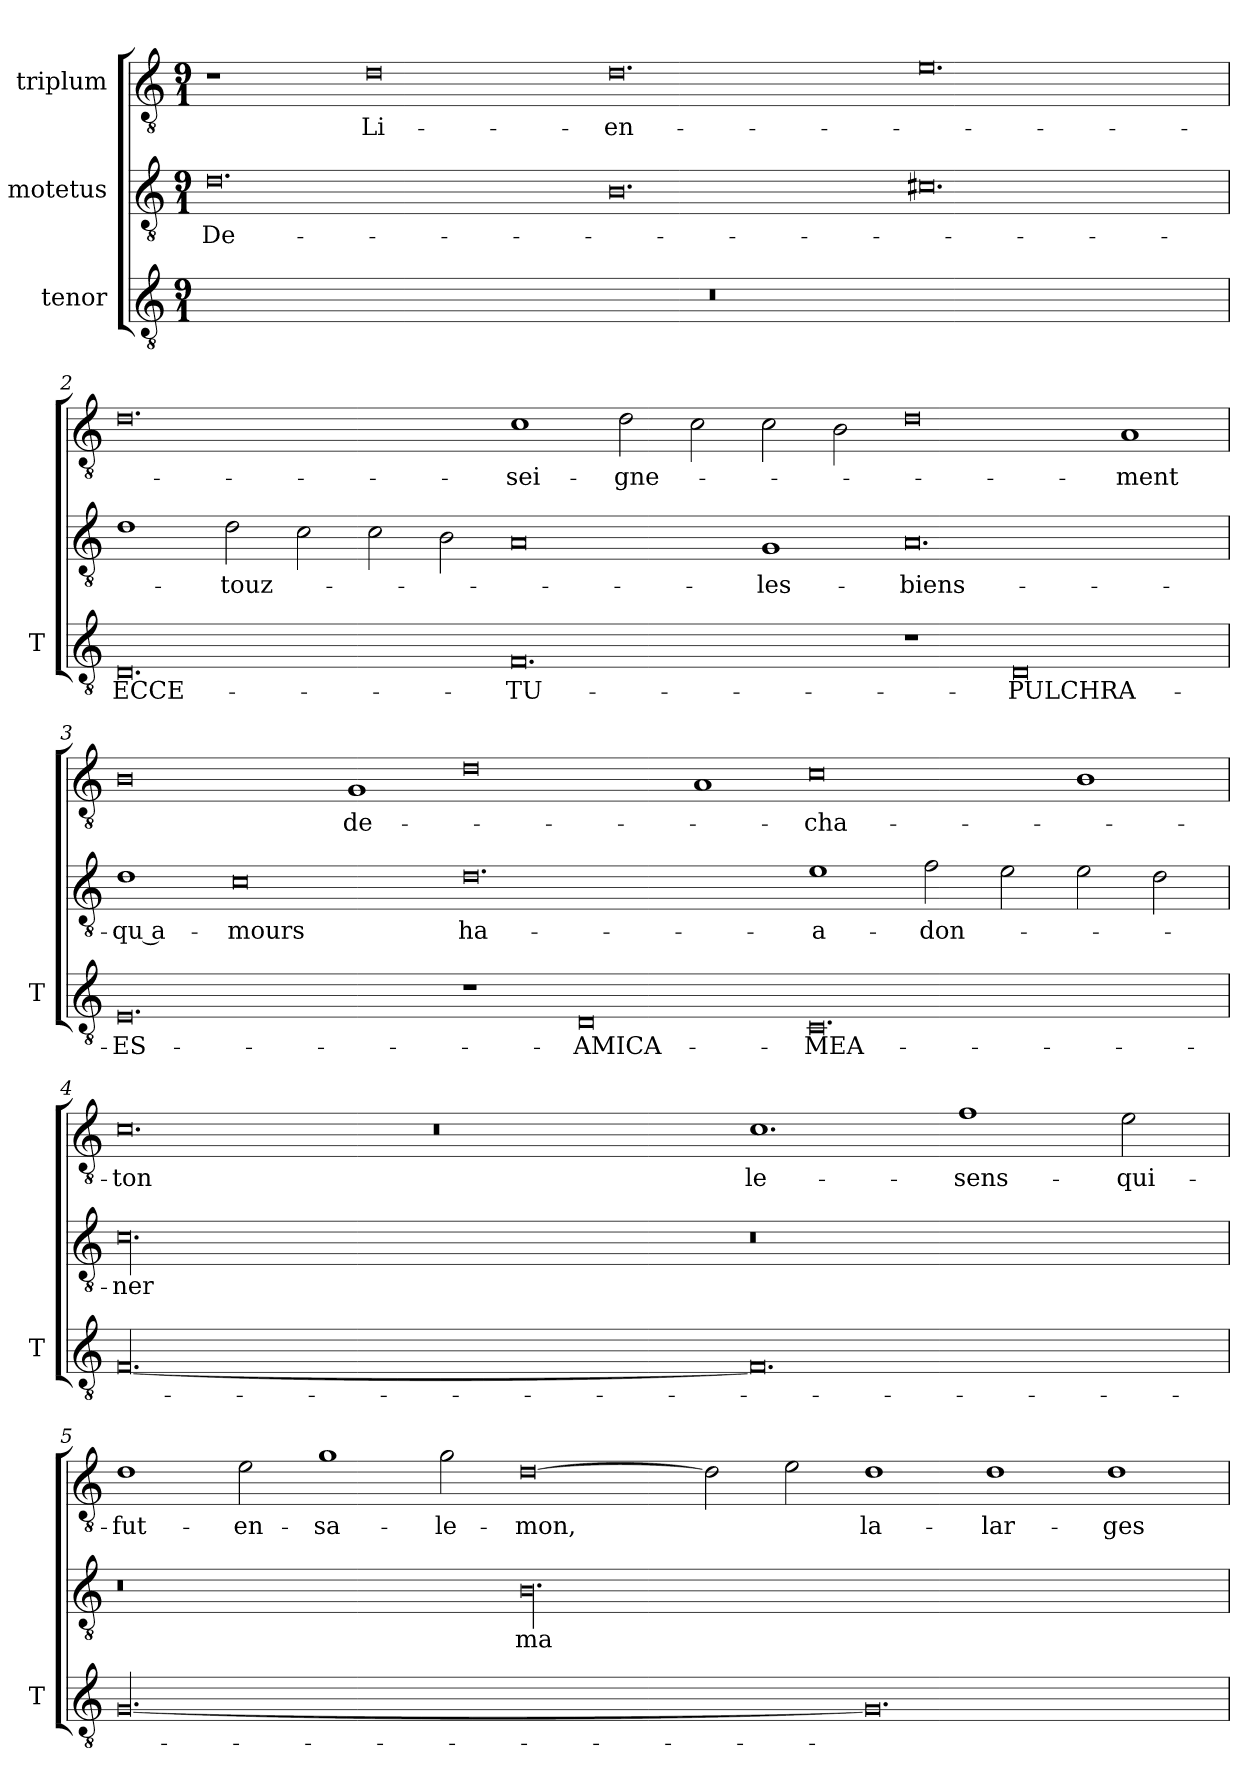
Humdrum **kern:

**kern	**text	**kern	**text	**kern	**text
*part3	*part3	*part2	*part2	*part1	*part1
*staff3	*staff3	*staff2	*staff2	*staff1	*staff1
*I"tenor	*	*I"motetus	*	*I"triplum	*
*I'T	*	*	*	*	*
*clefGv2	*	*clefGv2	*	*clefGv2	*
*k[]	*	*k[]	*	*k[]	*
*C:	*	*C:	*	*C:	*
*M9/1	*	*M9/1	*	*M9/1	*
=1	=1	=1	=1	=1	=1
1%9r	.	0.d\	De-	1r	.
.	.	.	.	0d\	Li-
.	.	0.B\	.	0.d\	en-
.	.	0.c#X\	.	0.e\	.
=2	=2	=2	=2	=2	=2
0.D/	ECCE-	1d\	.	0.d\	.
.	.	2d\	touz-	.	.
.	.	2c\	.	.	.
.	.	2c\	.	.	.
.	.	2B\	.	.	.
0.F/	TU-	0A/	.	1c\	-sei-
.	.	.	.	2d\	-gne-
.	.	.	.	2c\	.
.	.	1G/	les-	2c\	.
.	.	.	.	2B\	.
1r	.	0.A/	biens-	0d\	.
0D/	PULCHRA-	.	.	.	.
.	.	.	.	1A/	-ment
!!LO:LB:g=z
=3	=3	=3	=3	=3	=3
0.E/	ES-	1d\	qu a-	0B\	.
.	.	0c\	-mours	.	.
.	.	.	.	1G/	de-
1r	.	0.d\	ha-	0d\	.
0D/	AMICA-	.	.	.	.
.	.	.	.	1A/	.
0.C/	MEA-	1e\	a-	0c\	cha-
.	.	2f\	don-	.	.
.	.	2e\	.	.	.
.	.	2e\	.	1B\	.
.	.	2d\	.	.	.
=4	=4	=4	=4	=4	=4
[00.F/	.	00.c\	-ner	0.c\	-ton
.	.	.	.	0.r	.
0.F/]	.	0.r	.	1.c\	le-
.	.	.	.	1f\	sens-
.	.	.	.	2e\	qui-
!!LO:LB:g=z
=5	=5	=5	=5	=5	=5
[00.G/	.	0.r	.	1d\	fut-
.	.	.	.	2e\	en-
.	.	.	.	1g\	sa-
.	.	.	.	2g\	-le-
.	.	00.B\	ma-	[0d\	-mon,
.	.	.	.	2d\]	.
.	.	.	.	2e\	.
0.G/]	.	.	.	1d\	la-
.	.	.	.	1d\	lar-
.	.	.	.	1d\	-ges-
=	=	=	=	=	=
*-	*-	*-	*-	*-	*-
